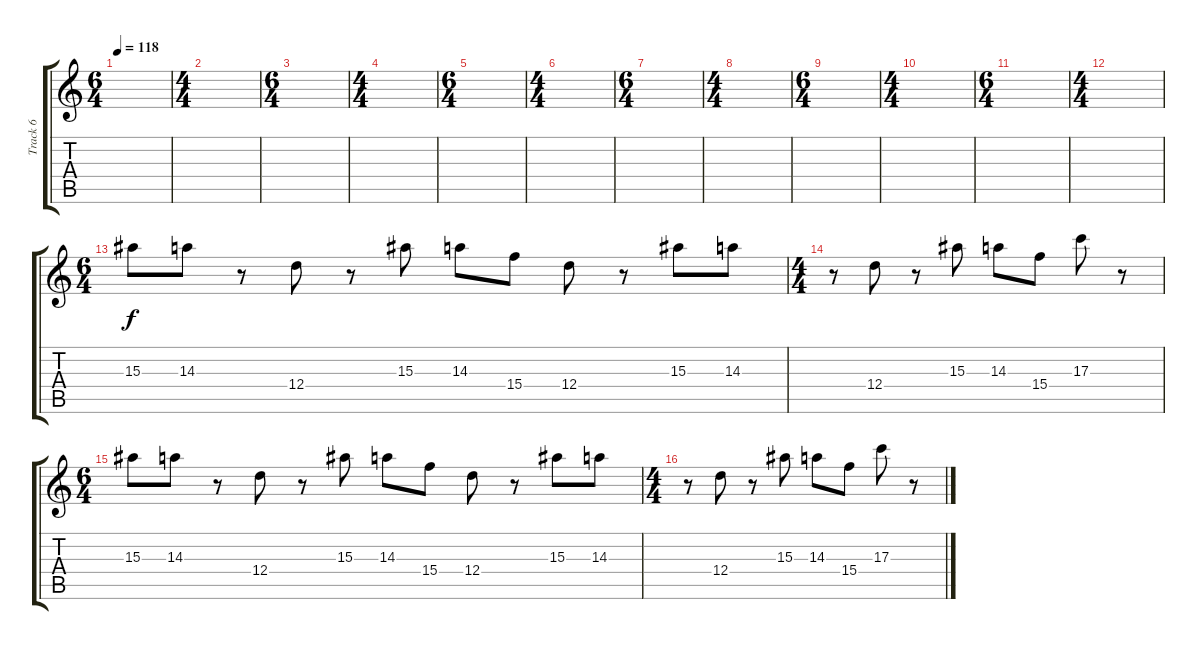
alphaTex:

\track ("Track 6" "Track 6") {instrument overdrivenguitar}
\staff {score tabs}
\tuning (E4 B3 G3 D3 A2 E2) {hide}
\ts (6 4)
\tempo 118
\clef g2
\ks c
|
\ts (4 4)
|
\ts (6 4)
|
\ts (4 4)
|
\ts (6 4)
|
\ts (4 4)
|
\ts (6 4)
|
\ts (4 4)
|
\ts (6 4)
|
\ts (4 4)
|
\ts (6 4)
|
\ts (4 4)
|
\ts (6 4)
15.3.8 14.3.8 r.8 12.4.8 r.8 15.3.8 14.3.8 15.4.8 12.4.8 r.8 15.3.8 14.3.8 |
\ts (4 4)
r.8 12.4.8 r.8 15.3.8 14.3.8 15.4.8 17.3.8 r.8 |
\ts (6 4)
15.3.8 14.3.8 r.8 12.4.8 r.8 15.3.8 14.3.8 15.4.8 12.4.8 r.8 15.3.8 14.3.8 |
\ts (4 4)
r.8 12.4.8 r.8 15.3.8 14.3.8 15.4.8 17.3.8 r.8
